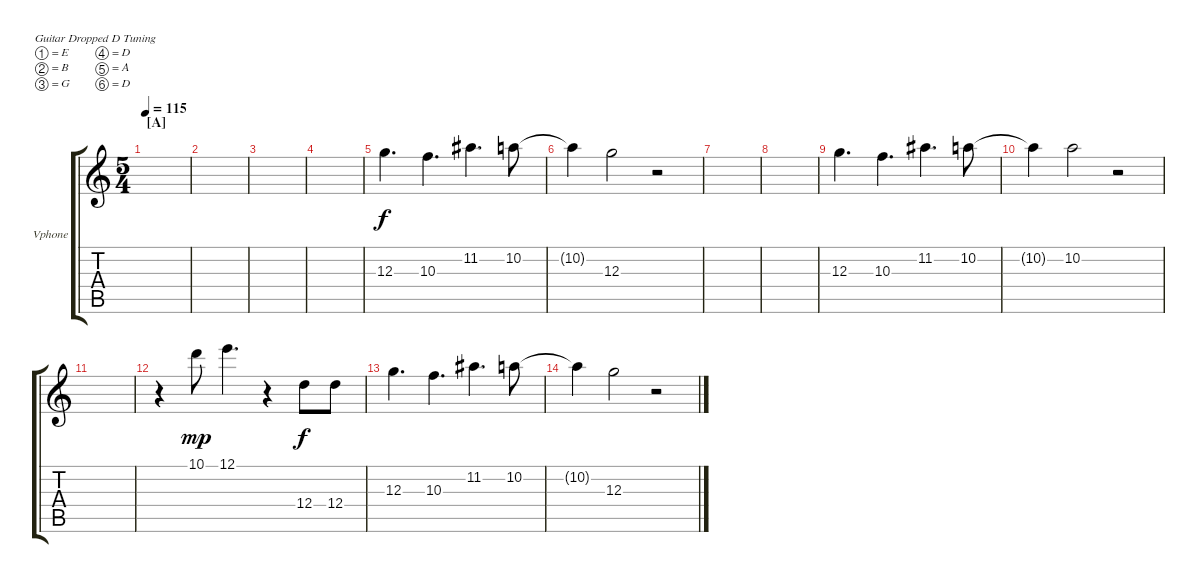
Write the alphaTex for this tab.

\defaultSystemsLayout 4
\bracketExtendMode groupsimilarinstruments
\firstSystemTrackNameOrientation horizontal
\otherSystemsTrackNameOrientation horizontal
\track ("Vibraphone" "Vphone") {instrument electricguitarclean}
\staff {score tabs}
\tuning (E4 B3 G3 D3 A2 D2)
\ts (5 4)
\beaming (8 3 3 4)
\section ("A" "")
\tempo 115
\clef g2
\scale
0.487395
\ks c
|
\scale
0.256303 |
\scale
0.256303 |
\scale
0.333333 |
\scale
0.333333 12.3.4{d} 10.3.4{d} 11.2.4{d} 10.2.8 |
\scale
0.333333 10.2{t}.4 12.3.2 r.2 |
\scale
0.333333 |
\scale
0.333333 |
\scale
0.333333 12.3.4{d} 10.3.4{d} 11.2.4{d} 10.2.8 |
\scale
0.333333 10.2{t}.4 10.2.2 r.2 |
\scale
0.333333 |
\scale
0.333333 r.4 10.1.8{dy mp} 12.1.4{d} r.4 12.4.8{dy f} 12.4.8 |
\scale
0.333333 12.3.4{d} 10.3.4{d} 11.2.4{d} 10.2.8 |
\scale
0.333333 10.2{t}.4 12.3.2 r.2 |
\scale
0.333333
